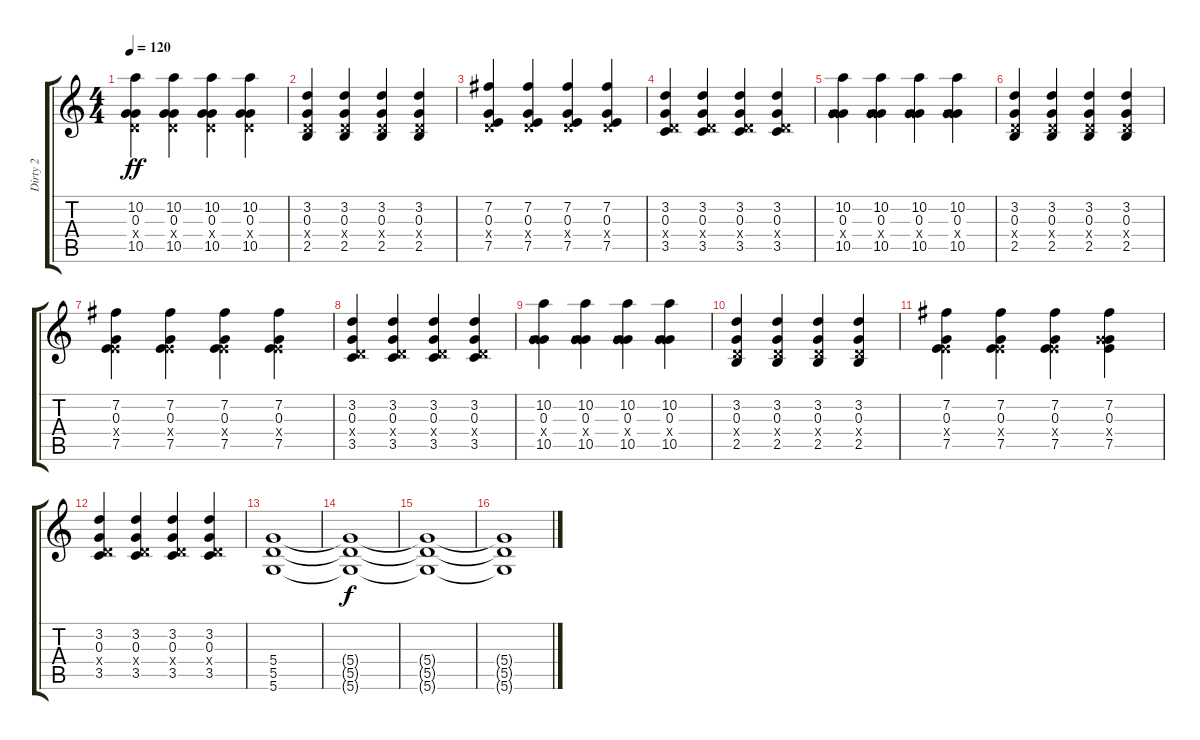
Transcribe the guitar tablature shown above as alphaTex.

\track ("Dirty 2" "Dirty 2") {instrument overdrivenguitar}
\staff {score tabs}
\tuning (E4 B3 G3 D3 A2 D2) {hide}
\ts (4 4)
\tempo 120
\clef g2
\ks c
(10.2 0.3 0.4{x} 10.5).4{dy ff} (10.2 0.3 0.4{x} 10.5).4 (10.2 0.3 0.4{x} 10.5).4 (10.2 0.3 0.4{x} 10.5).4 |
(3.2 0.3 0.4{x} 2.5).4 (3.2 0.3 0.4{x} 2.5).4 (3.2 0.3 0.4{x} 2.5).4 (3.2 0.3 0.4{x} 2.5).4 |
(7.2 0.3 0.4{x} 7.5).4 (7.2 0.3 0.4{x} 7.5).4 (7.2 0.3 0.4{x} 7.5).4 (7.2 0.3 0.4{x} 7.5).4 |
(3.2 0.3 0.4{x} 3.5).4 (3.2 0.3 0.4{x} 3.5).4 (3.2 0.3 0.4{x} 3.5).4 (3.2 0.3 0.4{x} 3.5).4 |
(10.2 0.3 5.4{x} 10.5).4 (10.2 0.3 5.4{x} 10.5).4 (10.2 0.3 5.4{x} 10.5).4 (10.2 0.3 5.4{x} 10.5).4 |
(3.2 0.3 0.4{x} 2.5).4 (3.2 0.3 0.4{x} 2.5).4 (3.2 0.3 0.4{x} 2.5).4 (3.2 0.3 0.4{x} 2.5).4 |
(7.2 0.3 2.4{x} 7.5).4 (7.2 0.3 2.4{x} 7.5).4 (7.2 0.3 2.4{x} 7.5).4 (7.2 0.3 2.4{x} 7.5).4 |
(3.2 0.3 0.4{x} 3.5).4 (3.2 0.3 0.4{x} 3.5).4 (3.2 0.3 0.4{x} 3.5).4 (3.2 0.3 0.4{x} 3.5).4 |
(10.2 0.3 5.4{x} 10.5).4 (10.2 0.3 5.4{x} 10.5).4 (10.2 0.3 5.4{x} 10.5).4 (10.2 0.3 5.4{x} 10.5).4 |
(3.2 0.3 0.4{x} 2.5).4 (3.2 0.3 0.4{x} 2.5).4 (3.2 0.3 0.4{x} 2.5).4 (3.2 0.3 0.4{x} 2.5).4 |
(7.2 0.3 2.4{x} 7.5).4 (7.2 0.3 2.4{x} 7.5).4 (7.2 0.3 2.4{x} 7.5).4 (7.2 0.3 5.4{x} 7.5).4 |
(3.2 0.3 0.4{x} 3.5).4 (3.2 0.3 0.4{x} 3.5).4 (3.2 0.3 0.4{x} 3.5).4 (3.2 0.3 0.4{x} 3.5).4 |
(5.4 5.5 5.6).1{volume 16} |
(5.4{t} 5.5{t} 5.6{t}).1{dy f} |
(5.4{t} 5.5{t} 5.6{t}).1 |
(5.4{t} 5.5{t} 5.6{t}).1
